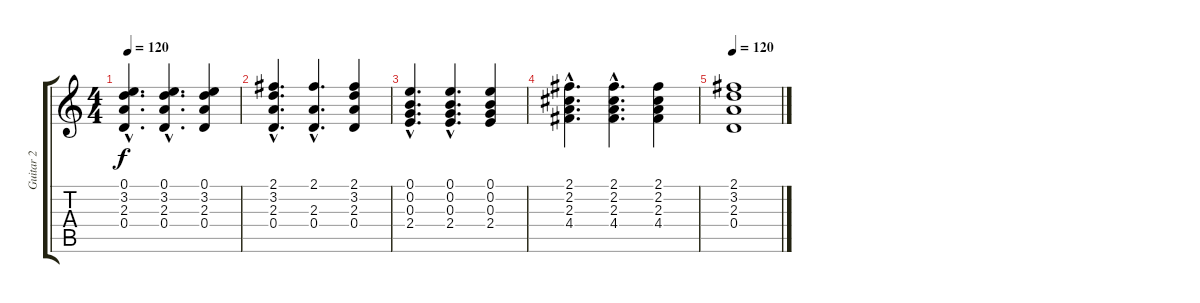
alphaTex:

\track ("Guitar 2" "Guitar 2") {instrument electricguitarjazz}
\staff {score tabs}
\tuning (E4 B3 G3 D3 A2 E2) {hide}
\ts (4 4)
\tempo 120
\clef g2
\ks c
(0.1{hac} 3.2{hac} 2.3{hac} 0.4{hac}).4{d dy f} (0.1{hac} 3.2{hac} 2.3{hac} 0.4{hac}).4{d} (0.1 3.2 2.3 0.4).4 |
(2.1{hac} 3.2{hac} 2.3{hac} 0.4{hac}).4{d} (2.1{hac} 2.3{hac} 0.4{hac}).4{d} (2.1 3.2 2.3 0.4).4 |
(0.1{hac} 0.2{hac} 0.3{hac} 2.4{hac}).4{d} (0.1{hac} 0.2{hac} 0.3{hac} 2.4{hac}).4{d} (0.1 0.2 0.3 2.4).4 |
(2.1{hac} 2.2{hac} 2.3{hac} 4.4{hac}).4{d} (2.1{hac} 2.2{hac} 2.3{hac} 4.4{hac}).4{d} (2.1 2.2 2.3 4.4).4 |
\tempo 120
(2.1 3.2 2.3 0.4).1
